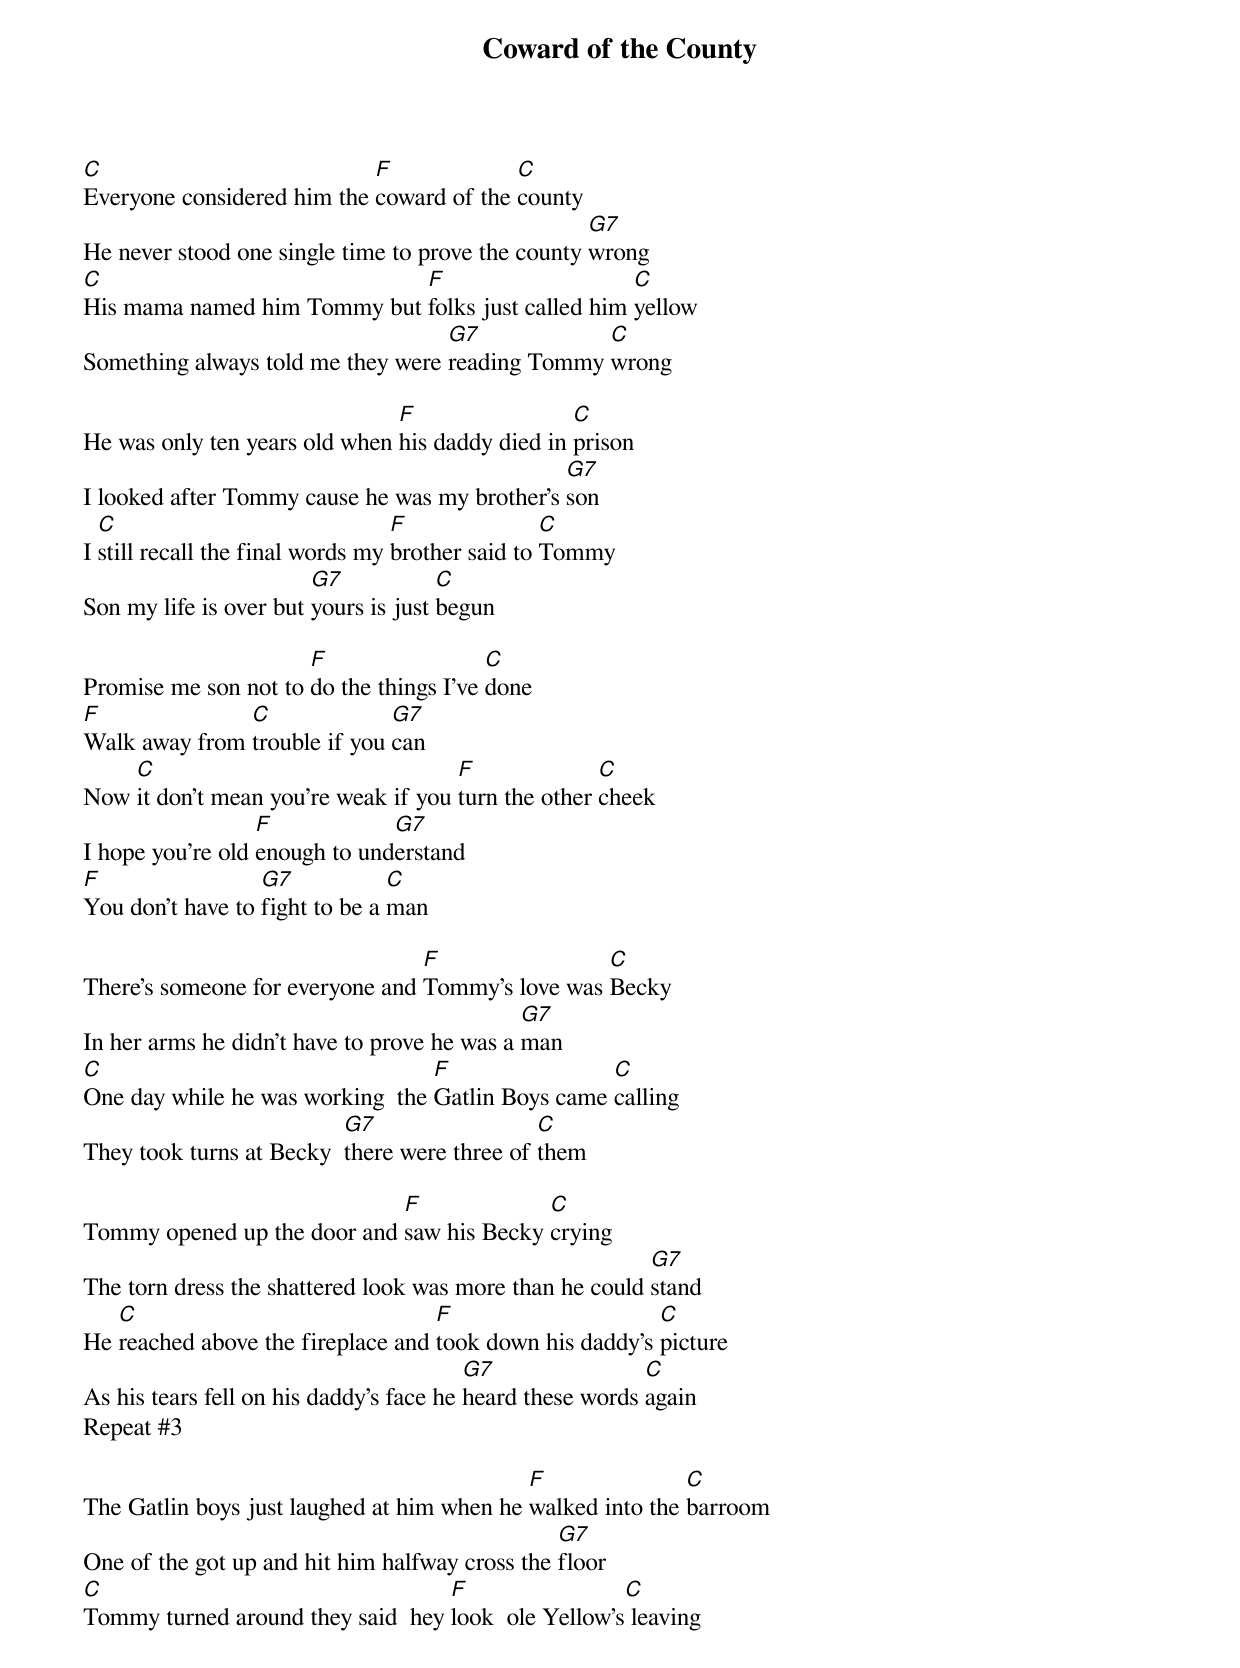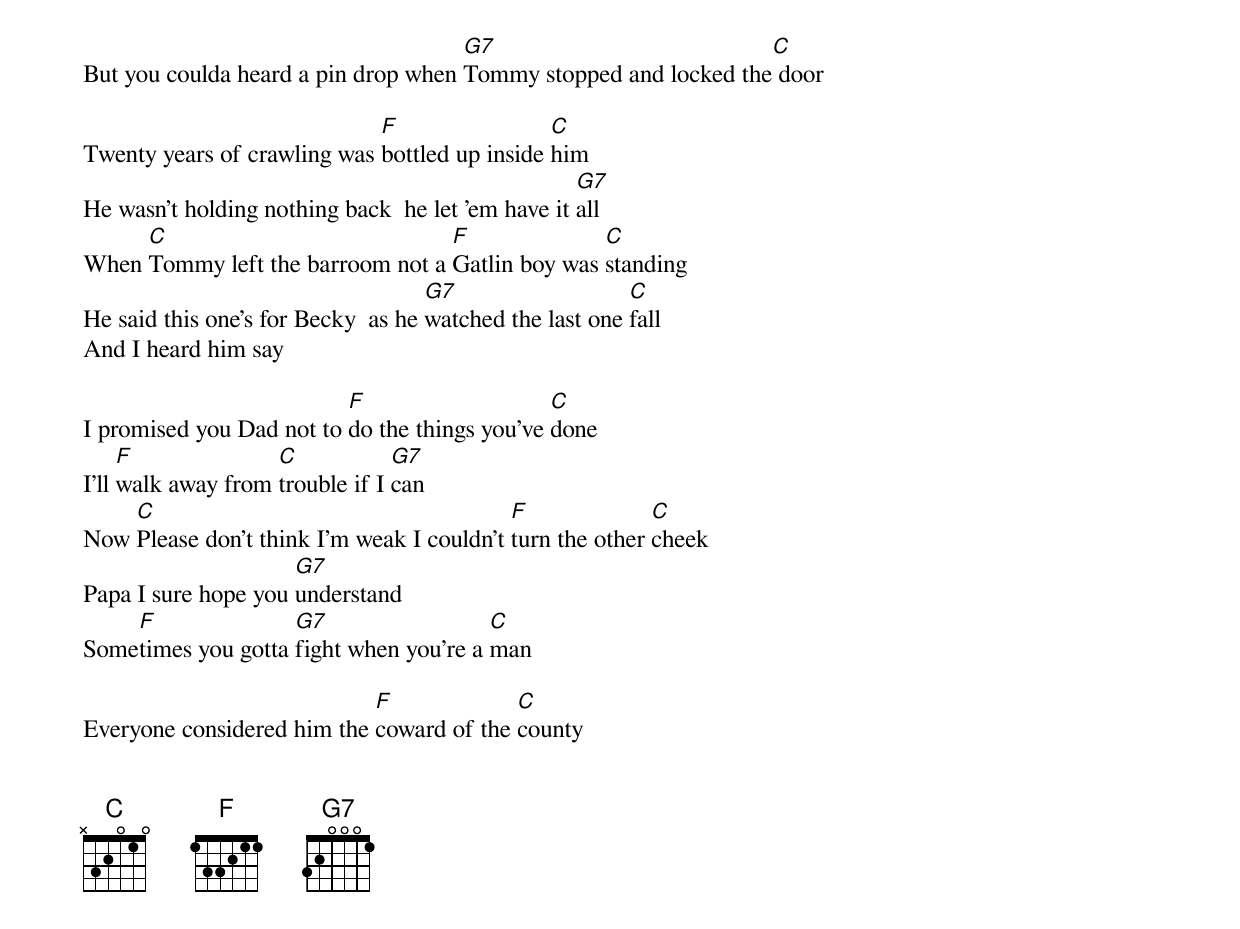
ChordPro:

{title: Coward of the County}
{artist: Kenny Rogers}

{!Start_of_part}
[C]Everyone considered him the [F]coward of the [C]county
He never stood one single time to prove the county [G7]wrong
[C]His mama named him Tommy but [F]folks just called him [C]yellow
Something always told me they were [G7]reading Tommy [C]wrong
{!End_of_part}

{!Start_of_part}
He was only ten years old when [F]his daddy died in [C]prison
I looked after Tommy cause he was my brother's [G7]son
I [C]still recall the final words my [F]brother said to [C]Tommy
Son my life is over but [G7]yours is just [C]begun
{!End_of_part}

{!Start_of_part}
Promise me son not to [F]do the things I've [C]done
[F]Walk away from [C]trouble if you [G7]can
Now [C]it don't mean you're weak if you [F]turn the other [C]cheek
I hope you're old [F]enough to und[G7]erstand
[F]You don't have to [G7]fight to be a [C]man
{!End_of_part}

{!Start_of_part}
There's someone for everyone and [F]Tommy's love was [C]Becky
In her arms he didn't have to prove he was a [G7]man
[C]One day while he was working  the [F]Gatlin Boys came [C]calling
They took turns at Becky  [G7]there were three of [C]them
{!End_of_part}

{!Start_of_part}
Tommy opened up the door and [F]saw his Becky [C]crying
The torn dress the shattered look was more than he could [G7]stand
He [C]reached above the fireplace and [F]took down his daddy's [C]picture
As his tears fell on his daddy's face he [G7]heard these words [C]again
Repeat #3
{!End_of_part}

{!Start_of_part}
The Gatlin boys just laughed at him when he [F]walked into the [C]barroom
One of the got up and hit him halfway cross the [G7]floor
[C]Tommy turned around they said  hey [F]look  ole Yellow's[C] leaving
But you coulda heard a pin drop when [G7]Tommy stopped and locked the[C] door
{!End_of_part}

{!Start_of_part}
Twenty years of crawling was [F]bottled up inside [C]him
He wasn't holding nothing back  he let 'em have it [G7]all
When [C]Tommy left the barroom not a [F]Gatlin boy was [C]standing
He said this one's for Becky  as he [G7]watched the last one [C]fall
And I heard him say
{!End_of_part}

{!Start_of_part}
I promised you Dad not to [F]do the things you've [C]done
I'll [F]walk away from [C]trouble if I [G7]can
Now [C]Please don't think I'm weak I couldn't [F]turn the other [C]cheek
Papa I sure hope you [G7]understand
Some[F]times you gotta [G7]fight when you're a [C]man
{!End_of_part}

{!Start_of_part}
Everyone considered him the [F]coward of the [C]county
{!End_of_part}

{!UUID: 1CF53995-2466-4E4F-B400-3EC87EC1C1C7}
{!MusicalKey: 0 1}

{!LT:1|30|32|00|04|09|09|09|09|51|00|04|09|09|09|09|51|00|04|09|09|09|09|09|51|00|04|09|09|09|09|51|00|04|09|09|09|09|02|51|00|04|09|09|09|09|51|00|04|09|09|09|09|02|51|00|04|09|09|09|09|09|51|00|04|09|51|00|99|}
